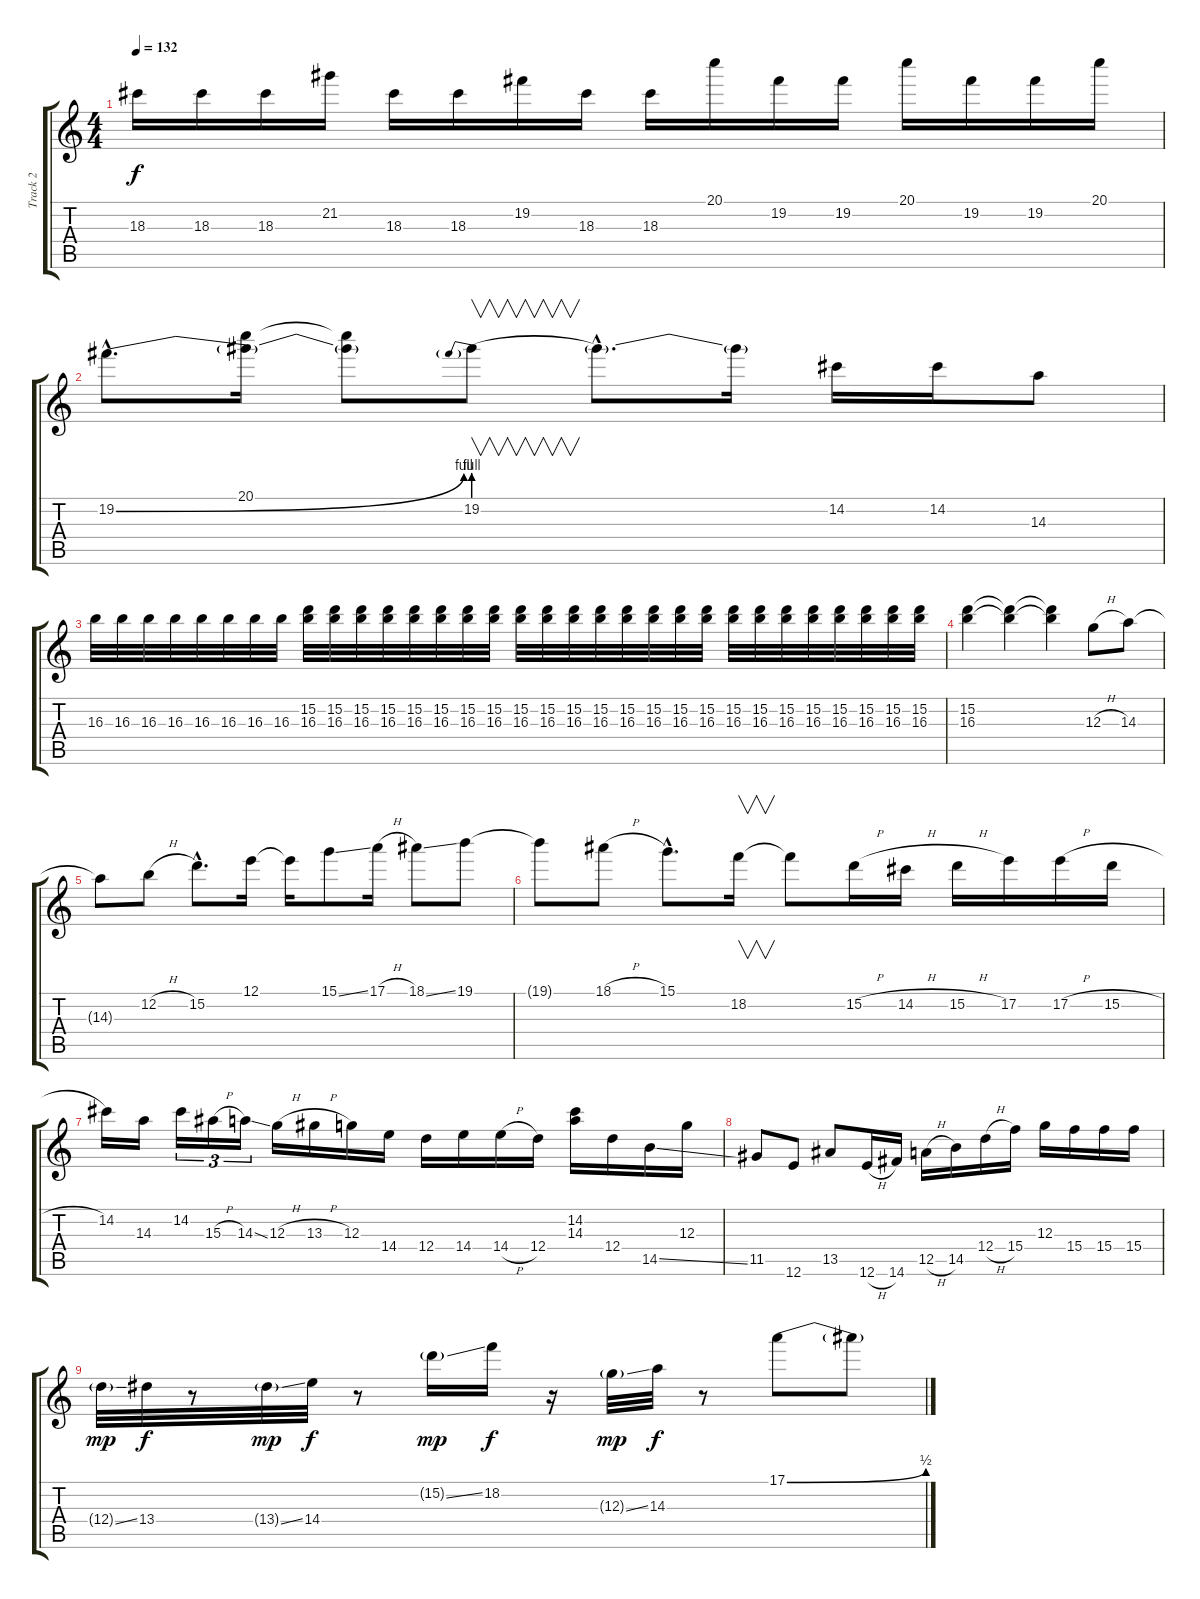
\track ("Track 2" "Track 2") {instrument distortionguitar}
\staff {score tabs}
\tuning (E4 B3 G3 D3 A2 E2) {hide}
\ts (4 4)
\tempo 132
\clef g2
\ks c
18.3.16{dy f} 18.3.16 18.3.16 21.2.16 18.3.16 18.3.16 19.2.16 18.3.16 18.3.16 20.1.16 19.2.16 19.2.16 20.1.16 19.2.16 19.2.16 20.1.16 |
19.2{be (bend 0 0 60 4) hac}.8{d} (20.1 19.2{t}).16 (20.1{t} 19.2{t}).8 19.2{be (prebend 0 4 60 4)}.8{v} 19.2{hac t}.8{d} 19.2{t}.16 14.2.16 14.2.16 14.3.8 |
16.3.32 16.3.32 16.3.32 16.3.32 16.3.32 16.3.32 16.3.32 16.3.32 (15.2 16.3).32 (15.2 16.3).32 (15.2 16.3).32 (15.2 16.3).32 (15.2 16.3).32 (15.2 16.3).32 (15.2 16.3).32 (15.2 16.3).32 (15.2 16.3).32 (15.2 16.3).32 (15.2 16.3).32 (15.2 16.3).32 (15.2 16.3).32 (15.2 16.3).32 (15.2 16.3).32 (15.2 16.3).32 (15.2 16.3).32 (15.2 16.3).32 (15.2 16.3).32 (15.2 16.3).32 (15.2 16.3).32 (15.2 16.3).32 (15.2 16.3).32 (15.2 16.3).32 |
(15.2 16.3).4 (15.2{t} 16.3{t}).4 (15.2{t} 16.3{t}).4 12.3{h}.8 14.3.8 |
14.3{t}.8 12.2{h}.8 15.2{hac}.8{d} 12.1.16 12.1{t}.16 15.1{ss}.8 17.1{h}.16 18.1{ss}.8 19.1.8 |
19.1{t}.8 18.1{h}.8 15.1{hac}.8{d} 18.2.16{v} 18.2{t}.8 15.2{h}.16 14.2{h}.16 15.2{h}.16 17.2.16 17.2{h}.16 15.2{h}.16 |
14.2.16 14.3.16 14.2.16{tu (3 2)} 15.3{h}.16{tu (3 2)} 14.3{ss}.16{tu (3 2)} 12.3{h}.16 13.3{h}.16 12.3.16 14.4.16 12.4.16 14.4.16 14.4{h}.16 12.4.16 (14.2 14.3).16 12.4.16 14.5{ss}.16 12.3.16 |
11.5.8 12.6.8 13.5.8 12.6{h}.16 14.6.16 12.5{h}.16 14.5.16 12.4{h}.16 15.4.16 12.3.16 15.4.16 15.4.16 15.4.16 |
12.4{ss g}.32{dy mp} 13.4.32{dy f} r.8 13.4{ss g}.32{dy mp} 14.4.32{dy f} r.8 15.2{ss g}.16{dy mp} 18.2.16{dy f} r.16 12.3{ss g}.32{dy mp} 14.3.32{dy f} r.8 17.1{be (bend 0 0 60 2)}.8 17.1{t}.8
